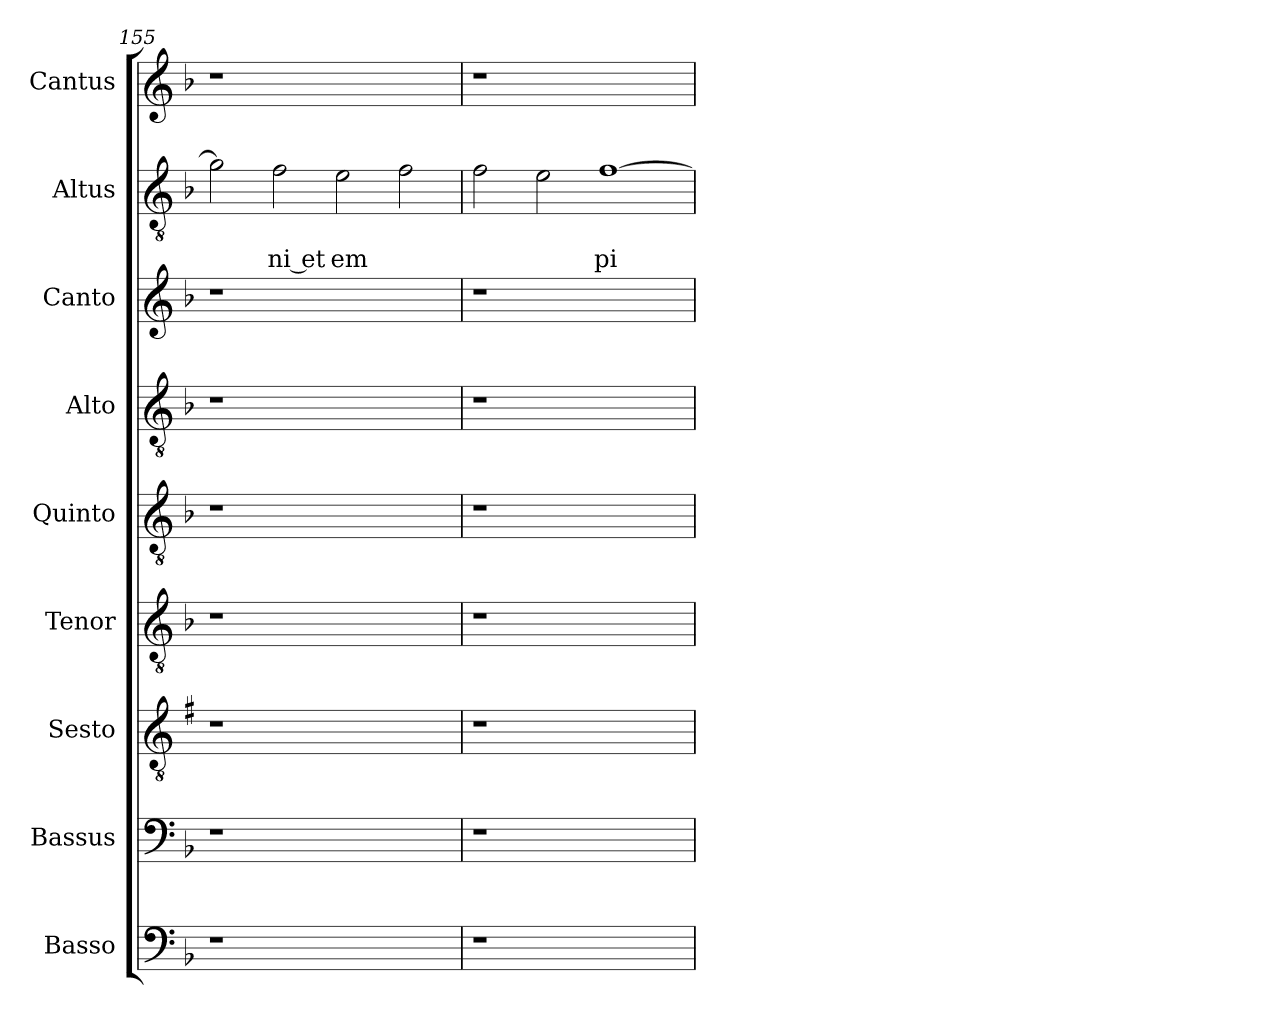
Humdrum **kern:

**kern	**kern	**kern	**kern	**kern	**kern	**kern	**kern	**text	**text	**kern
*part9	*part8	*part7	*part6	*part5	*part4	*part3	*part2	*part2	*part2	*part1
*staff9	*staff8	*staff7	*staff6	*staff5	*staff4	*staff3	*staff2	*staff2	*staff2	*staff1
*I"Basso	*I"Bassus	*I"Sesto	*I"Tenor	*I"Quinto	*I"Alto	*I"Canto	*I"Altus	*	*	*I"Cantus
*	*	*I'Sesto	*I'Tenor	*I'Quinto	*I'Alto	*I'Canto	*I'Altus	*	*	*I'Cantus
*clefF4	*clefF4	*clefGv2	*clefGv2	*clefGv2	*clefGv2	*clefG2	*clefGv2	*	*	*clefG2
*k[b-]	*k[b-]	*k[f#]	*k[b-]	*k[b-]	*k[b-]	*k[b-]	*k[b-]	*	*	*k[b-]
*F:	*F:	*G:	*F:	*F:	*F:	*F:	*F:	*	*	*F:
=155	=155	=155	=155	=155	=155	=155	=155	=155	=155	=155
1r	1r	1r	1r	1r	1r	1r	2g\]	.	.	1r
!	!	!	!	!	!	!	!	!	!LO:LY:b:rj	!
.	.	.	.	.	.	.	2f\	.	ni et	.
!	!	!	!	!	!	!	!	!	!LO:LY:b	!
1ryy	1ryy	1ryy	1ryy	1ryy	1ryy	1ryy	2e\	.	em	1ryy
.	.	.	.	.	.	.	2f\	.	.	.
=156	=156	=156	=156	=156	=156	=156	=156	=156	=156	=156
1r	1r	1r	1r	1r	1r	1r	2f\	.	.	1r
.	.	.	.	.	.	.	2e\	.	.	.
!	!	!	!	!	!	!	!	!	!LO:LY:b	!
1ryy	1ryy	1ryy	1ryy	1ryy	1ryy	1ryy	[>1f	.	pi	1ryy
=	=	=	=	=	=	=	=	=	=	=
*-	*-	*-	*-	*-	*-	*-	*-	*-	*-	*-
